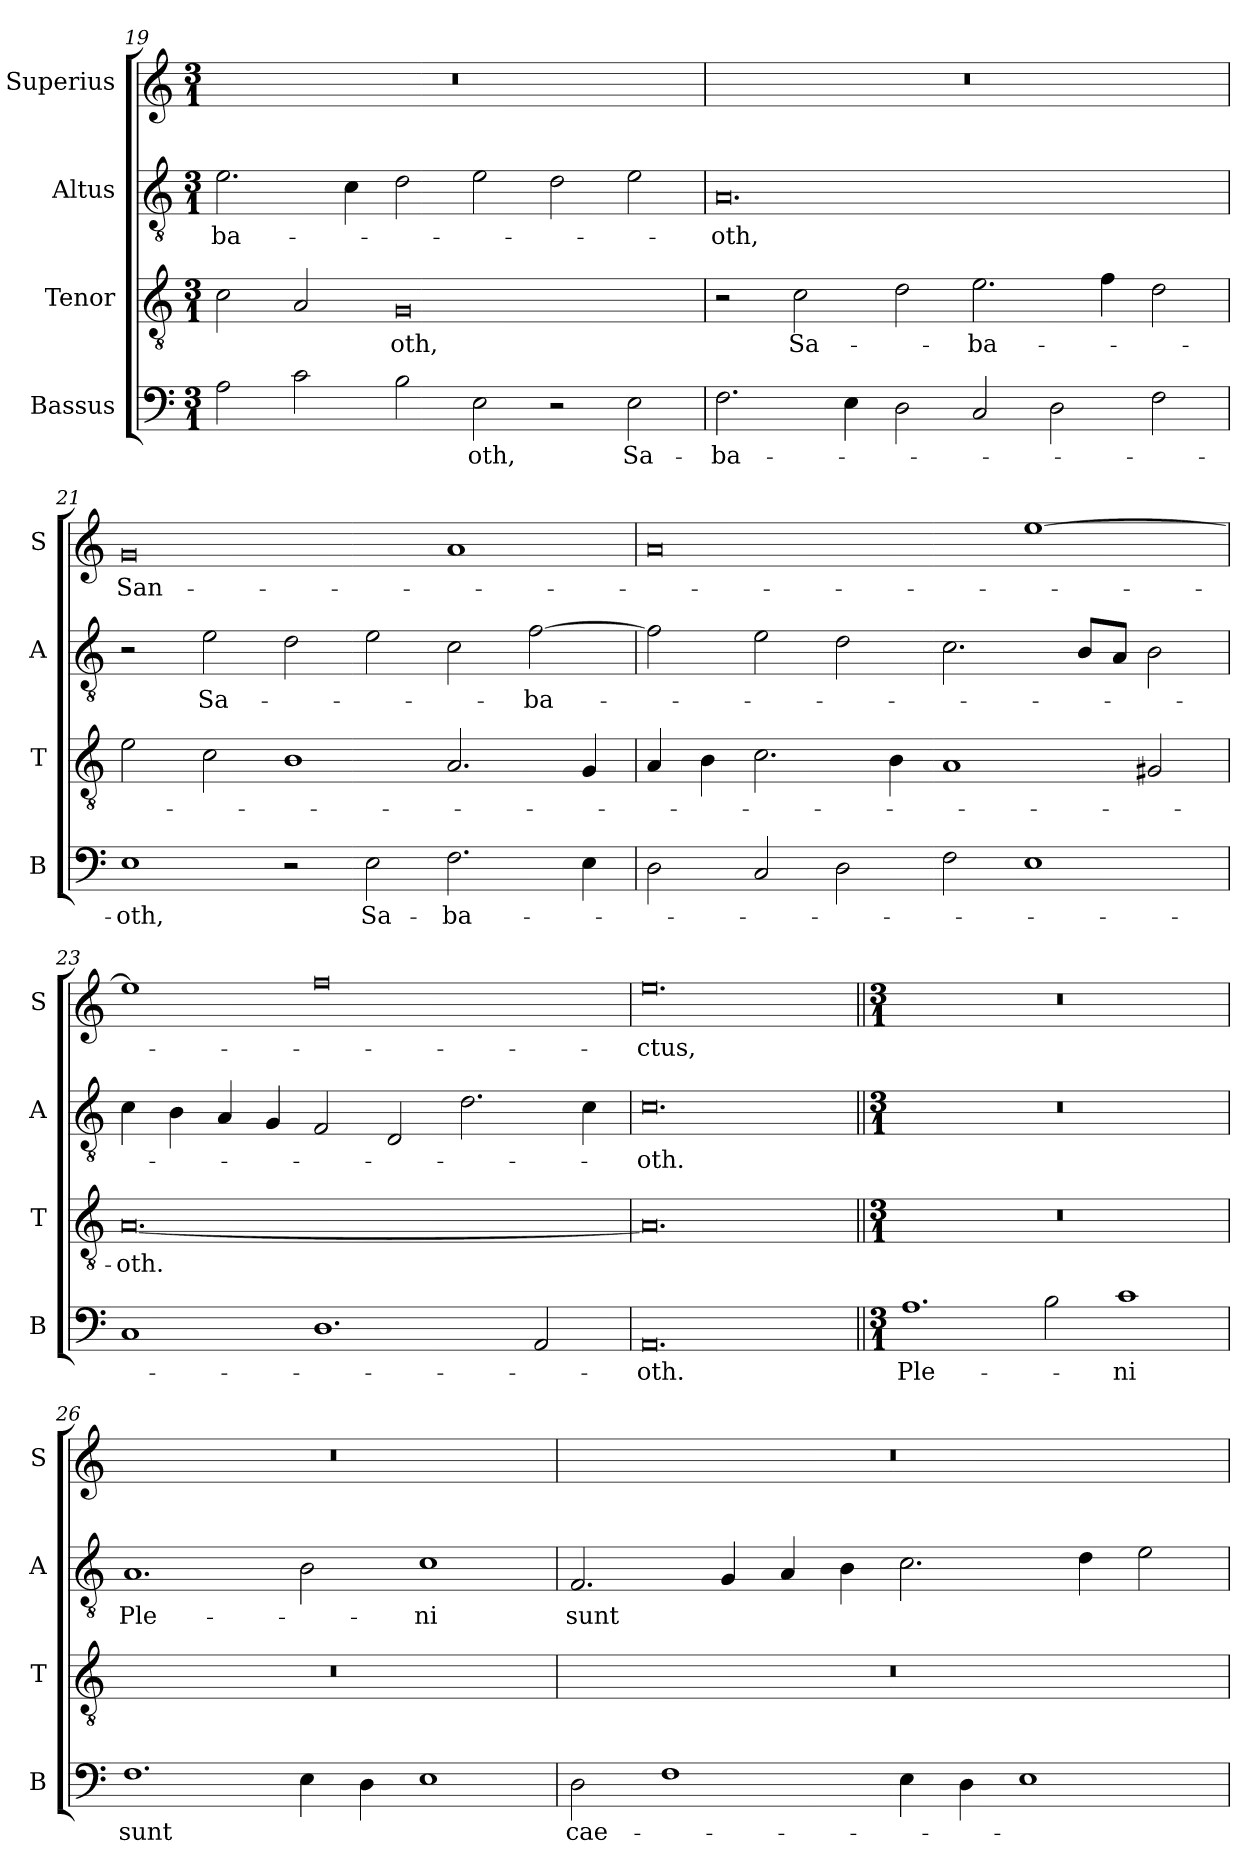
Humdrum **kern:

**kern	**text	**kern	**text	**kern	**text	**kern	**text
*part4	*part4	*part3	*part3	*part2	*part2	*part1	*part1
*staff4	*staff4	*staff3	*staff3	*staff2	*staff2	*staff1	*staff1
*I"Bassus	*	*I"Tenor	*	*I"Altus	*	*I"Superius	*
*I'B	*	*I'T	*	*I'A	*	*I'S	*
*clefF4	*	*clefGv2	*	*clefGv2	*	*clefG2	*
*k[]	*	*k[]	*	*k[]	*	*k[]	*
*M3/1	*	*M3/1	*	*M3/1	*	*M3/1	*
=19	=19	=19	=19	=19	=19	=19	=19
2A\	.	2c\	.	2.e\	-ba-	0.r	.
2c\	.	2A/	.	.	.	.	.
.	.	.	.	4c\	.	.	.
2B\	.	0G	-oth,	2d\	.	.	.
2E\	-oth,	.	.	2e\	.	.	.
2r	.	.	.	2d\	.	.	.
2E\	Sa-	.	.	2e\	.	.	.
!!LO:LB:g=z
=20	=20	=20	=20	=20	=20	=20	=20
2.F\	-ba-	2r	.	0.A	-oth,	0.r	.
.	.	2c\	Sa-	.	.	.	.
4E\	.	.	.	.	.	.	.
2D\	.	2d\	.	.	.	.	.
2C/	.	2.e\	-ba-	.	.	.	.
2D\	.	.	.	.	.	.	.
.	.	4f\	.	.	.	.	.
2F\	.	2d\	.	.	.	.	.
=21	=21	=21	=21	=21	=21	=21	=21
1E	-oth,	2e\	.	2r	.	0g	San-
.	.	2c\	.	2e\	Sa-	.	.
2r	.	1B	.	2d\	.	.	.
2E\	Sa-	.	.	2e\	.	.	.
2.F\	-ba-	2.A/	.	2c\	.	1a	.
.	.	.	.	[2f\	-ba-	.	.
4E\	.	4G/	.	.	.	.	.
=22	=22	=22	=22	=22	=22	=22	=22
2D\	.	4A/	.	2f\]	.	0a	.
.	.	4B\	.	.	.	.	.
2C/	.	2.c\	.	2e\	.	.	.
2D\	.	.	.	2d\	.	.	.
.	.	4B\	.	.	.	.	.
2F\	.	1A	.	2.c\	.	.	.
1E	.	.	.	.	.	[1ee	.
.	.	.	.	8B/L	.	.	.
.	.	.	.	8A/J	.	.	.
.	.	2G#X/	.	2B\	.	.	.
=23	=23	=23	=23	=23	=23	=23	=23
1C	.	[0.A/	-oth.	4c\	.	1ee]	.
.	.	.	.	4B\	.	.	.
.	.	.	.	4A/	.	.	.
.	.	.	.	4G/	.	.	.
1.D	.	.	.	2F/	.	0ff	.
.	.	.	.	2D/	.	.	.
.	.	.	.	2.d\	.	.	.
2AA/	.	.	.	.	.	.	.
.	.	.	.	4c\	.	.	.
=24	=24	=24	=24	=24	=24	=24	=24
0.AA/	-oth.	0.A]	.	0.c\	-oth.	0.ee\	-ctus,
!!LO:LB:g=z
=25||	=25||	=25||	=25||	=25||	=25||	=25||	=25||
*M3/1	*	*M3/1	*	*M3/1	*	*M3/1	*
1.A	Ple-	0.r	.	0.r	.	0.r	.
2B\	.	.	.	.	.	.	.
1c	-ni	.	.	.	.	.	.
=26	=26	=26	=26	=26	=26	=26	=26
1.F	sunt	0.r	.	1.A	Ple-	0.r	.
4E\	.	.	.	2B\	.	.	.
4D\	.	.	.	.	.	.	.
1E	.	.	.	1c	-ni	.	.
=27	=27	=27	=27	=27	=27	=27	=27
2D\	cae-	0.r	.	2.F/	sunt	0.r	.
1F	.	.	.	.	.	.	.
.	.	.	.	4G/	.	.	.
.	.	.	.	4A/	.	.	.
.	.	.	.	4B\	.	.	.
4E\	.	.	.	2.c\	.	.	.
4D\	.	.	.	.	.	.	.
1E	.	.	.	.	.	.	.
.	.	.	.	4d\	.	.	.
.	.	.	.	2e\	.	.	.
=	=	=	=	=	=	=	=
*-	*-	*-	*-	*-	*-	*-	*-
